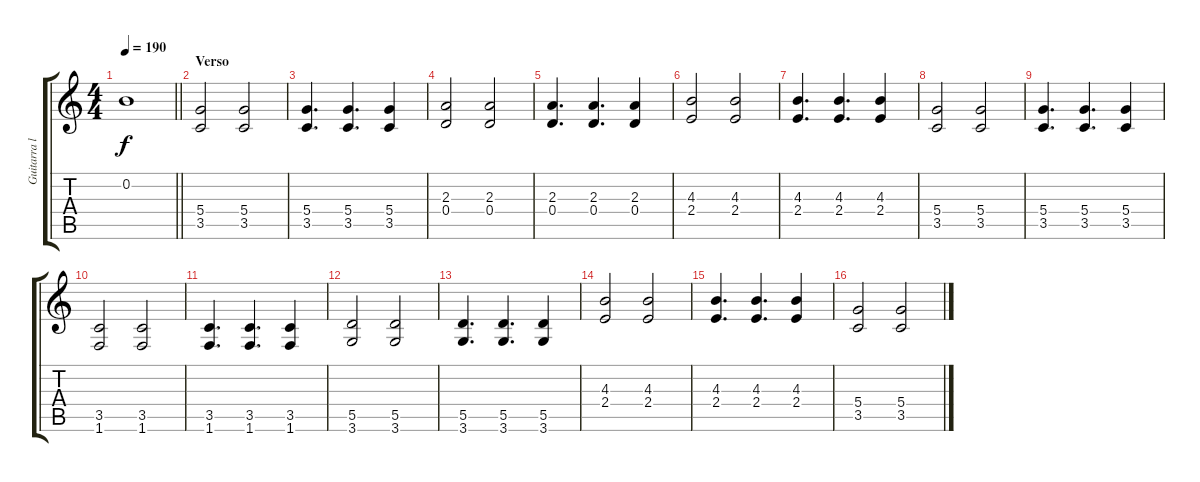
\track ("Guitarra ll" "Guitarra l") {instrument distortionguitar}
\staff {score tabs}
\tuning (E4 B3 G3 D3 A2 E2) {hide}
\ts (4 4)
\tempo 190
\clef g2
\barLineRight lightlight
\ks c
0.2{t}.1{dy f} |
\section ("" "Verso")
(5.4 3.5).2 (5.4 3.5).2 |
(5.4 3.5).4{d} (5.4 3.5).4{d} (5.4 3.5).4 |
(2.3 0.4).2 (2.3 0.4).2 |
(2.3 0.4).4{d} (2.3 0.4).4{d} (2.3 0.4).4 |
(4.3 2.4).2 (4.3 2.4).2 |
(4.3 2.4).4{d} (4.3 2.4).4{d} (4.3 2.4).4 |
(5.4 3.5).2 (5.4 3.5).2 |
(5.4 3.5).4{d} (5.4 3.5).4{d} (5.4 3.5).4 |
(3.5 1.6).2 (3.5 1.6).2 |
(3.5 1.6).4{d} (3.5 1.6).4{d} (3.5 1.6).4 |
(5.5 3.6).2 (5.5 3.6).2 |
(5.5 3.6).4{d} (5.5 3.6).4{d} (5.5 3.6).4 |
(4.3 2.4).2 (4.3 2.4).2 |
(4.3 2.4).4{d} (4.3 2.4).4{d} (4.3 2.4).4 |
(5.4 3.5).2 (5.4 3.5).2
